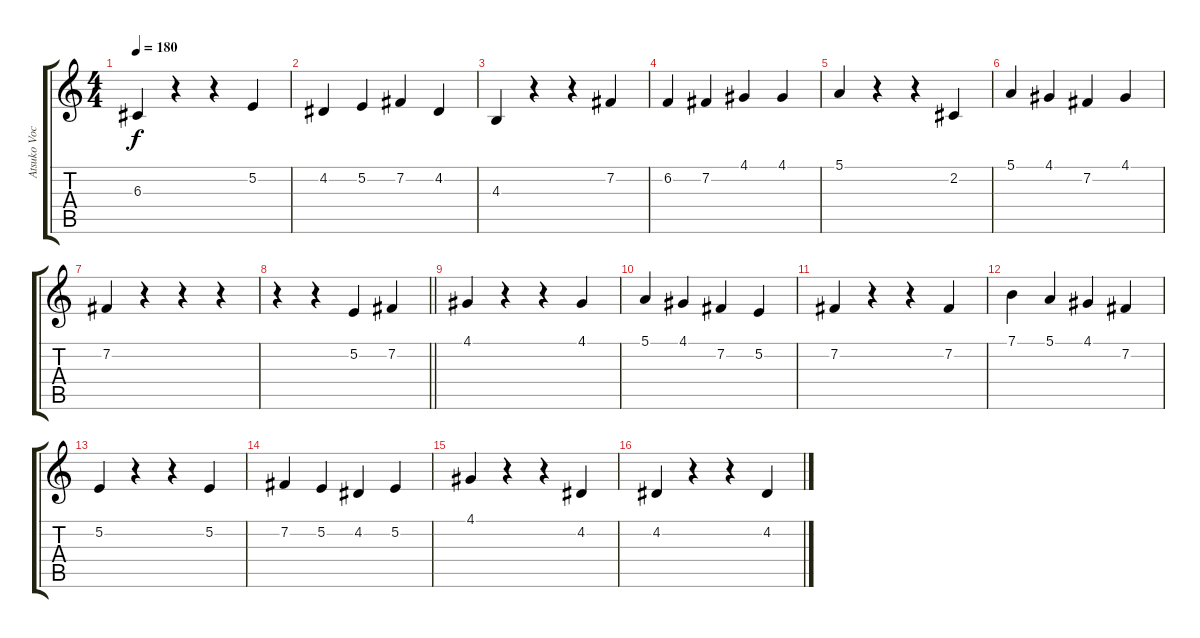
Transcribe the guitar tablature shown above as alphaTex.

\track ("Atsuko Vocal" "Atsuko Voc") {instrument musicbox}
\staff {score tabs}
\tuning (E4 B3 G3 D3 A2 E2) {hide}
\ts (4 4)
\tempo 180
\clef g2
\ks c
6.3.4{dy f} r.4 r.4 5.2.4 |
4.2.4 5.2.4 7.2.4 4.2.4 |
4.3.4 r.4 r.4 7.2.4 |
6.2.4 7.2.4 4.1.4 4.1.4 |
5.1.4 r.4 r.4 2.2.4 |
5.1.4 4.1.4 7.2.4 4.1.4 |
7.2.4 r.4 r.4 r.4 |
\barLineRight lightlight
r.4 r.4 5.2.4 7.2.4 |
4.1.4 r.4 r.4 4.1.4 |
5.1.4 4.1.4 7.2.4 5.2.4 |
7.2.4 r.4 r.4 7.2.4 |
7.1.4 5.1.4 4.1.4 7.2.4 |
5.2.4 r.4 r.4 5.2.4 |
7.2.4 5.2.4 4.2.4 5.2.4 |
4.1.4 r.4 r.4 4.2.4 |
4.2.4 r.4 r.4 4.2.4
